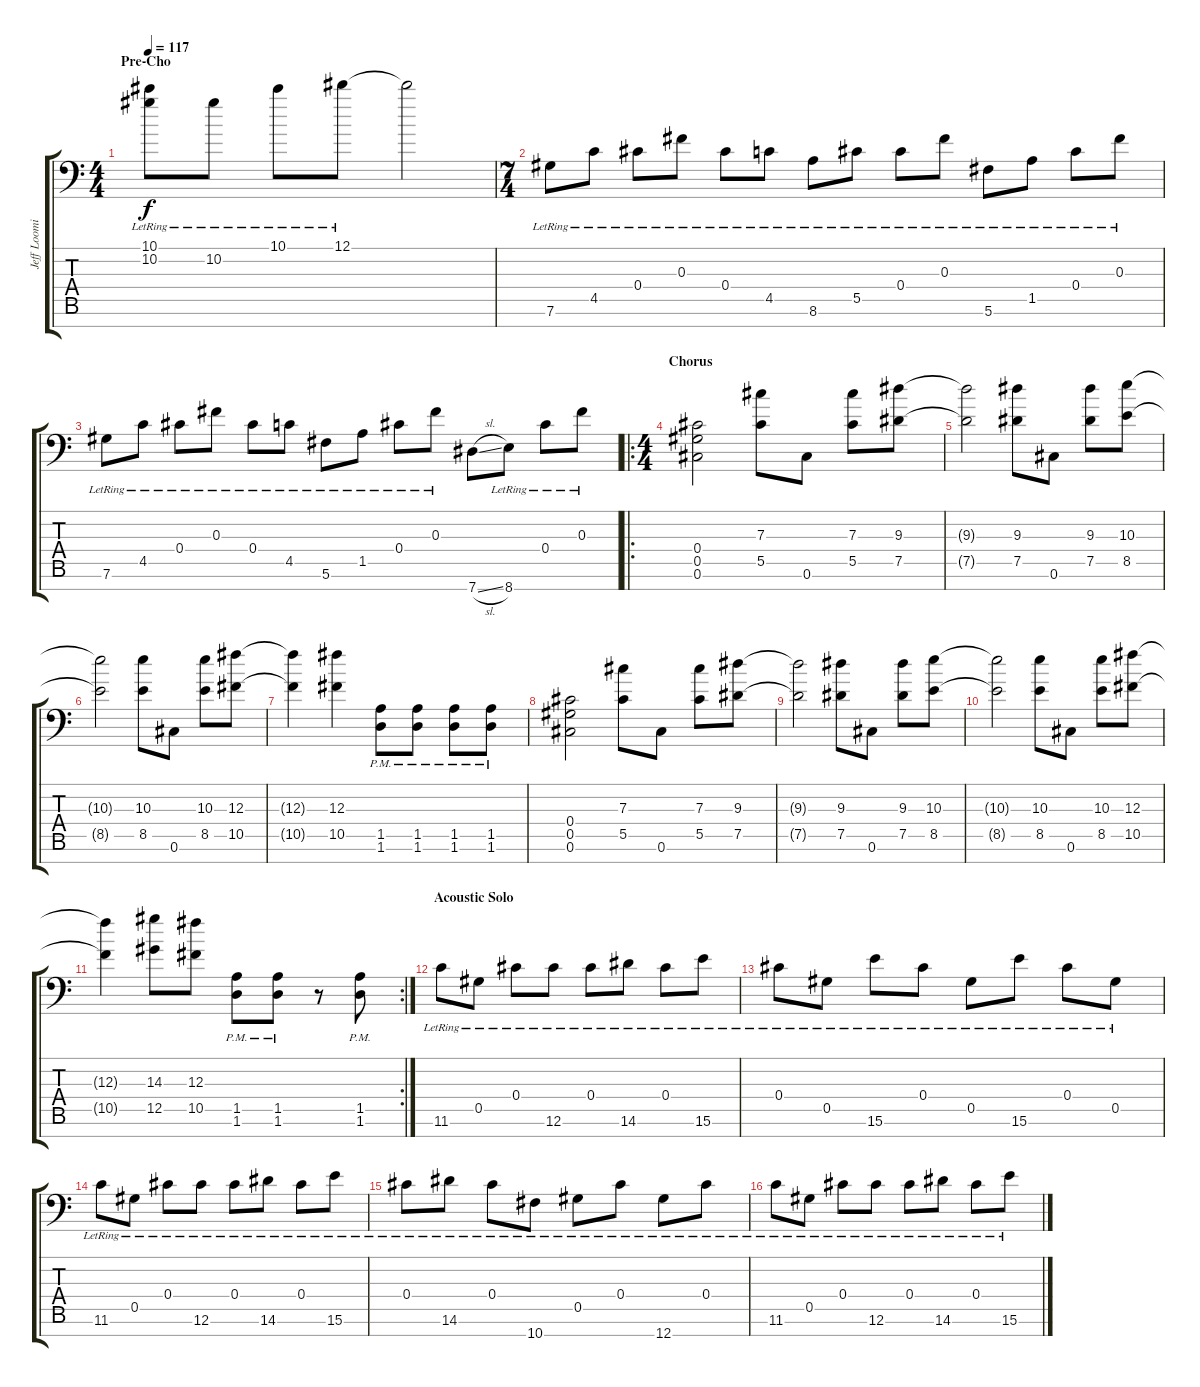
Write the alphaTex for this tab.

\track ("Jeff Loomis Rhythm" "Jeff Loomi") {instrument distortionguitar}
\staff {score tabs}
\tuning (Eb4 Bb3 Gb3 Db3 Ab2 Db2 Ab1) {hide}
\ts (4 4)
\section ("" "Pre-Cho")
\tempo 117
\clef f4
\ks c
(10.1{lr} 10.2{lr}).8{dy f} 10.2{lr}.8 10.1{lr}.8 12.1{lr}.8 12.1{t}.2 |
\ts (7 4)
7.6{lr}.8{instrument acousticguitarsteel} 4.5{lr}.8 0.4{lr}.8 0.3{lr}.8 0.4{lr}.8 4.5{lr}.8 8.6{lr}.8 5.5{lr}.8 0.4{lr}.8 0.3{lr}.8 5.6{lr}.8 1.5{lr}.8 0.4{lr}.8 0.3{lr}.8 |
7.6{lr}.8 4.5{lr}.8 0.4{lr}.8 0.3{lr}.8 0.4{lr}.8 4.5{lr}.8 5.6{lr}.8 1.5{lr}.8 0.4{lr}.8 0.3{lr}.8 7.7{sl}.8 8.7{lr}.8 0.4{lr}.8 0.3{lr}.8 |
\ro
\ts (4 4)
\section ("" "Chorus")
(0.4 0.5 0.6).2{instrument distortionguitar} (7.3 5.5).8 0.6.8 (7.3 5.5).8 (9.3 7.5).8 |
(9.3{t} 7.5{t}).2 (9.3 7.5).8 0.6.8 (9.3 7.5).8 (10.3 8.5).8 |
(10.3{t} 8.5{t}).2 (10.3 8.5).8 0.6.8 (10.3 8.5).8 (12.3 10.5).8 |
(12.3{t} 10.5{t}).4 (12.3 10.5).4 (1.5{pm} 1.6{pm}).8 (1.5{pm} 1.6{pm}).8 (1.5{pm} 1.6{pm}).8 (1.5{pm} 1.6{pm}).8 |
(0.4 0.5 0.6).2{instrument distortionguitar} (7.3 5.5).8 0.6.8 (7.3 5.5).8 (9.3 7.5).8 |
(9.3{t} 7.5{t}).2 (9.3 7.5).8 0.6.8 (9.3 7.5).8 (10.3 8.5).8 |
(10.3{t} 8.5{t}).2 (10.3 8.5).8 0.6.8 (10.3 8.5).8 (12.3 10.5).8 |
\rc 2
(12.3{t} 10.5{t}).4 (14.3 12.5).8 (12.3 10.5).8 (1.5{pm} 1.6{pm}).8 (1.5{pm} 1.6{pm}).8 r.8 (1.5{pm} 1.6{pm}).8 |
\section ("" "Acoustic Solo")
11.6{lr}.8{instrument acousticguitarsteel} 0.5{lr}.8 0.4{lr}.8 12.6{lr}.8 0.4{lr}.8 14.6{lr}.8 0.4{lr}.8 15.6{lr}.8 |
0.4{lr}.8 0.5{lr}.8 15.6{lr}.8 0.4{lr}.8 0.5{lr}.8 15.6{lr}.8 0.4{lr}.8 0.5{lr}.8 |
11.6{lr}.8{instrument acousticguitarsteel} 0.5{lr}.8 0.4{lr}.8 12.6{lr}.8 0.4{lr}.8 14.6{lr}.8 0.4{lr}.8 15.6{lr}.8 |
0.4{lr}.8 14.6{lr}.8 0.4{lr}.8 10.7{lr}.8 0.5{lr}.8 0.4{lr}.8 12.7{lr}.8 0.4{lr}.8 |
11.6{lr}.8{instrument acousticguitarsteel} 0.5{lr}.8 0.4{lr}.8 12.6{lr}.8 0.4{lr}.8 14.6{lr}.8 0.4{lr}.8 15.6{lr}.8
